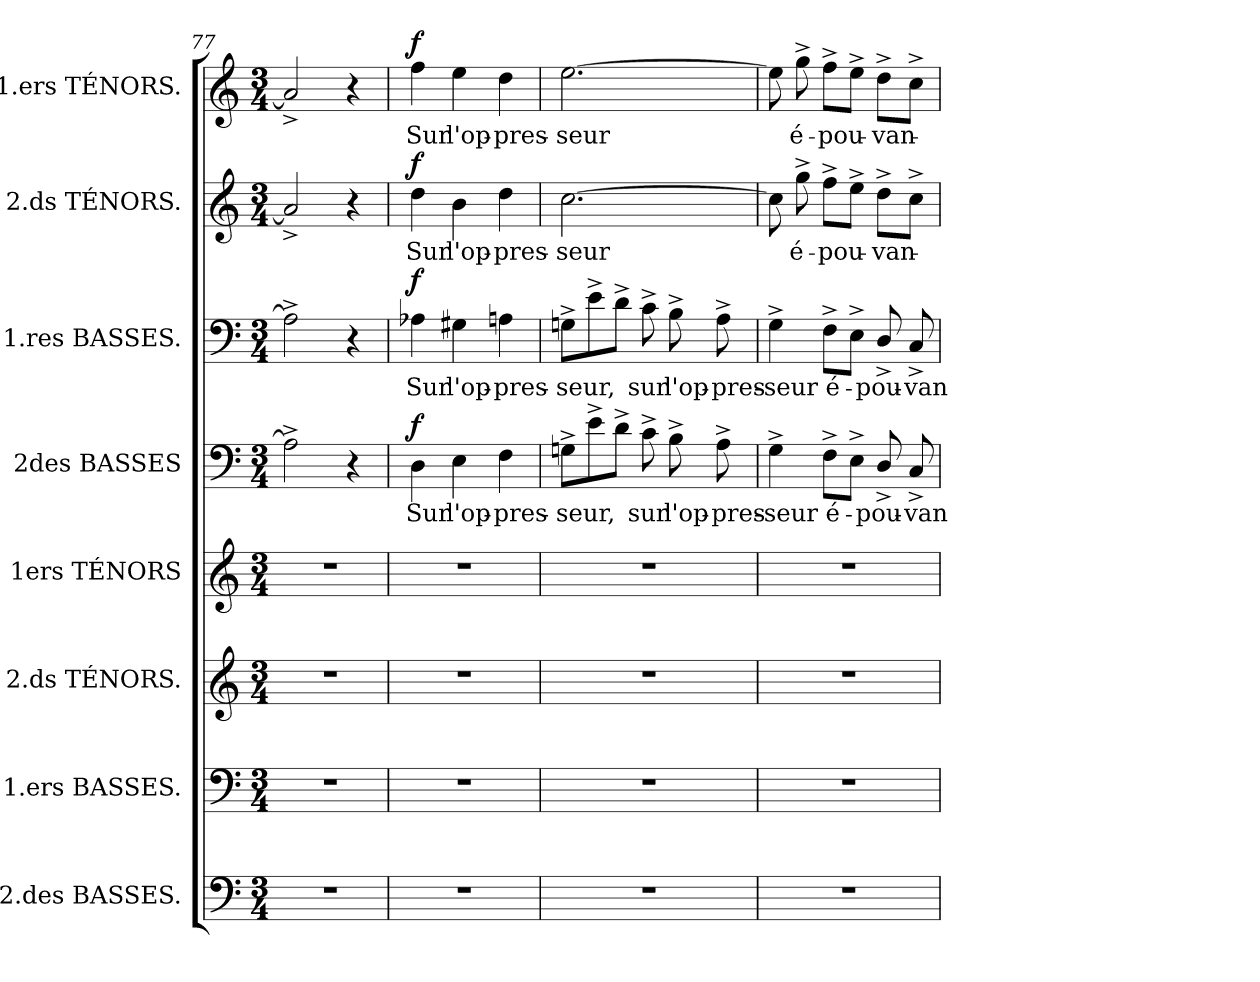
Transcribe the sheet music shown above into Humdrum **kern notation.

**kern	**kern	**kern	**kern	**kern	**text	**dynam	**kern	**text	**dynam	**kern	**text	**dynam	**kern	**text	**dynam
*part8	*part7	*part6	*part5	*part4	*part4	*part4	*part3	*part3	*part3	*part2	*part2	*part2	*part1	*part1	*part1
*staff8	*staff7	*staff6	*staff5	*staff4	*staff4	*staff4	*staff3	*staff3	*staff3	*staff2	*staff2	*staff2	*staff1	*staff1	*staff1
*I"2.des BASSES.	*I"1.ers BASSES.	*I"2.ds TÉNORS.	*I"1ers TÉNORS	*I"2des BASSES	*	*	*I"1.res BASSES.	*	*	*I"2.ds TÉNORS.	*	*	*I"1.ers TÉNORS.	*	*
!!LO:LB:g=z
*clefF4	*clefF4	*clefG2	*clefG2	*clefF4	*	*	*clefF4	*	*	*clefG2	*	*	*clefG2	*	*
*k[]	*k[]	*k[]	*k[]	*k[]	*	*	*k[]	*	*	*k[]	*	*	*k[]	*	*
*C:	*C:	*C:	*C:	*C:	*	*	*C:	*	*	*C:	*	*	*C:	*	*
*M3/4	*M3/4	*M3/4	*M3/4	*M3/4	*	*	*M3/4	*	*	*M3/4	*	*	*M3/4	*	*
=77	=77	=77	=77	=77	=77	=77	=77	=77	=77	=77	=77	=77	=77	=77	=77
!LO:N:vis=1	!LO:N:vis=1	!LO:N:vis=1	!LO:N:vis=1	!	!	!	!	!	!	!	!	!	!	!	!
2.r	2.r	2.r	2.r	2A-^>\]	.	.	2A-^>\]	.	.	2a-^</]	.	.	2a-^</]	.	.
.	.	.	.	4r	.	.	4r	.	.	4r	.	.	4r	.	.
=78	=78	=78	=78	=78	=78	=78	=78	=78	=78	=78	=78	=78	=78	=78	=78
!LO:N:vis=1	!LO:N:vis=1	!LO:N:vis=1	!LO:N:vis=1	!	!	!	!	!	!	!	!	!	!	!	!
!	!	!	!	!	!LO:LY:b	!	!	!	!	!	!	!	!	!	!
!	!	!	!	!	!	!	!	!LO:LY:b	!	!	!	!	!	!	!
!	!	!	!	!	!	!	!	!	!	!	!LO:LY:b	!	!	!	!
!	!	!	!	!	!	!LO:DY:b	!	!	!LO:DY:a	!	!	!LO:DY:a	!	!LO:LY:b	!LO:DY:a
2.r	2.r	2.r	2.r	4D\	Sur	f	4A-X\	Sur	f	4dd\	Sur	f	4ff\	Sur	f
!	!	!	!	!	!LO:LY:b	!	!	!	!	!	!	!	!	!	!
!	!	!	!	!	!	!	!	!LO:LY:b	!	!	!	!	!	!	!
!	!	!	!	!	!	!	!	!	!	!	!LO:LY:b	!	!	!	!
!	!	!	!	!	!	!	!	!	!	!	!	!	!	!LO:LY:b	!
.	.	.	.	4E\	-l'op-	.	4G#X\	l'op-	.	4b\	-l'op-	.	4ee\	l'op-	.
!	!	!	!	!	!LO:LY:b	!	!	!	!	!	!	!	!	!	!
!	!	!	!	!	!	!	!	!LO:LY:b	!	!	!	!	!	!	!
!	!	!	!	!	!	!	!	!	!	!	!LO:LY:b	!	!	!	!
!	!	!	!	!	!	!	!	!	!	!	!	!	!	!LO:LY:b	!
.	.	.	.	4F\	-pres-	.	4An\	-pres-	.	4dd\	-pres-	.	4dd\	-pres-	.
=79	=79	=79	=79	=79	=79	=79	=79	=79	=79	=79	=79	=79	=79	=79	=79
!LO:N:vis=1	!LO:N:vis=1	!LO:N:vis=1	!LO:N:vis=1	!	!	!	!	!	!	!	!	!	!	!	!
!	!	!	!	!	!LO:LY:b	!	!	!	!	!	!	!	!	!	!
!	!	!	!	!	!	!	!	!LO:LY:b	!	!	!	!	!	!	!
!	!	!	!	!	!	!	!	!	!	!	!LO:LY:b	!	!	!	!
!	!	!	!	!	!	!	!	!	!	!	!	!	!	!LO:LY:b	!
2.r	2.r	2.r	2.r	8Gn^>\L	-seur,	.	8Gn^>\L	-seur,	.	[>2.cc\	seur	.	[>2.ee\	-seur	.
.	.	.	.	8e^>\	.	.	8e^>\	.	.	.	.	.	.	.	.
.	.	.	.	8d^>\J	.	.	8d^>\J	.	.	.	.	.	.	.	.
!	!	!	!	!	!LO:LY:b	!	!	!	!	!	!	!	!	!	!
!	!	!	!	!	!	!	!	!LO:LY:b	!	!	!	!	!	!	!
.	.	.	.	8c^>\	sur	.	8c^>\	sur	.	.	.	.	.	.	.
!	!	!	!	!	!LO:LY:b	!	!	!	!	!	!	!	!	!	!
!	!	!	!	!	!	!	!	!LO:LY:b	!	!	!	!	!	!	!
.	.	.	.	8B^>\	l'op-	.	8B^>\	l'op-	.	.	.	.	.	.	.
!	!	!	!	!	!LO:LY:b	!	!	!	!	!	!	!	!	!	!
!	!	!	!	!	!	!	!	!LO:LY:b	!	!	!	!	!	!	!
.	.	.	.	8A^>\	-pres-	.	8A^>\	-pres-	.	.	.	.	.	.	.
=80	=80	=80	=80	=80	=80	=80	=80	=80	=80	=80	=80	=80	=80	=80	=80
!LO:N:vis=1	!LO:N:vis=1	!LO:N:vis=1	!LO:N:vis=1	!	!	!	!	!	!	!	!	!	!	!	!
!	!	!	!	!	!LO:LY:b	!	!	!	!	!	!	!	!	!	!
!	!	!	!	!	!	!	!	!LO:LY:b	!	!	!	!	!	!	!
2.r	2.r	2.r	2.r	4G^>\	-seur	.	4G^>\	-seur	.	8cc\]	.	.	8ee\]	.	.
!	!	!	!	!	!	!	!	!	!	!	!LO:LY:b	!	!	!	!
!	!	!	!	!	!	!	!	!	!	!	!	!	!	!LO:LY:b	!
.	.	.	.	.	.	.	.	.	.	8gg^>\	é-	.	8gg^>\	é-	.
!	!	!	!	!	!LO:LY:b	!	!	!	!	!	!	!	!	!	!
!	!	!	!	!	!	!	!	!LO:LY:b	!	!	!	!	!	!	!
!	!	!	!	!	!	!	!	!	!	!	!LO:LY:b	!	!	!	!
!	!	!	!	!	!	!	!	!	!	!	!	!	!	!LO:LY:b	!
.	.	.	.	8F^>\L	é-	.	8F^>\L	é-	.	8ff^>\L	-pou-	.	8ff^>\L	-pou-	.
.	.	.	.	8E^>\J	.	.	8E^>\J	.	.	8ee^>\J	.	.	8ee^>\J	.	.
!	!	!	!	!	!LO:LY:b	!	!	!	!	!	!	!	!	!	!
!	!	!	!	!	!	!	!	!LO:LY:b	!	!	!	!	!	!	!
!	!	!	!	!	!	!	!	!	!	!	!LO:LY:b	!	!	!	!
!	!	!	!	!	!	!	!	!	!	!	!	!	!	!LO:LY:b	!
.	.	.	.	8D^>/	-pou-	.	8D^>/	-pou-	.	8dd^>\L	-van-	.	8dd^>\L	-van-	.
!	!	!	!	!	!LO:LY:b	!	!	!	!	!	!	!	!	!	!
!	!	!	!	!	!	!	!	!LO:LY:b	!	!	!	!	!	!	!
.	.	.	.	8C^>/	-van-	.	8C^>/	-van-	.	8cc^>\J	.	.	8cc^>\J	.	.
=	=	=	=	=	=	=	=	=	=	=	=	=	=	=	=
*-	*-	*-	*-	*-	*-	*-	*-	*-	*-	*-	*-	*-	*-	*-	*-
